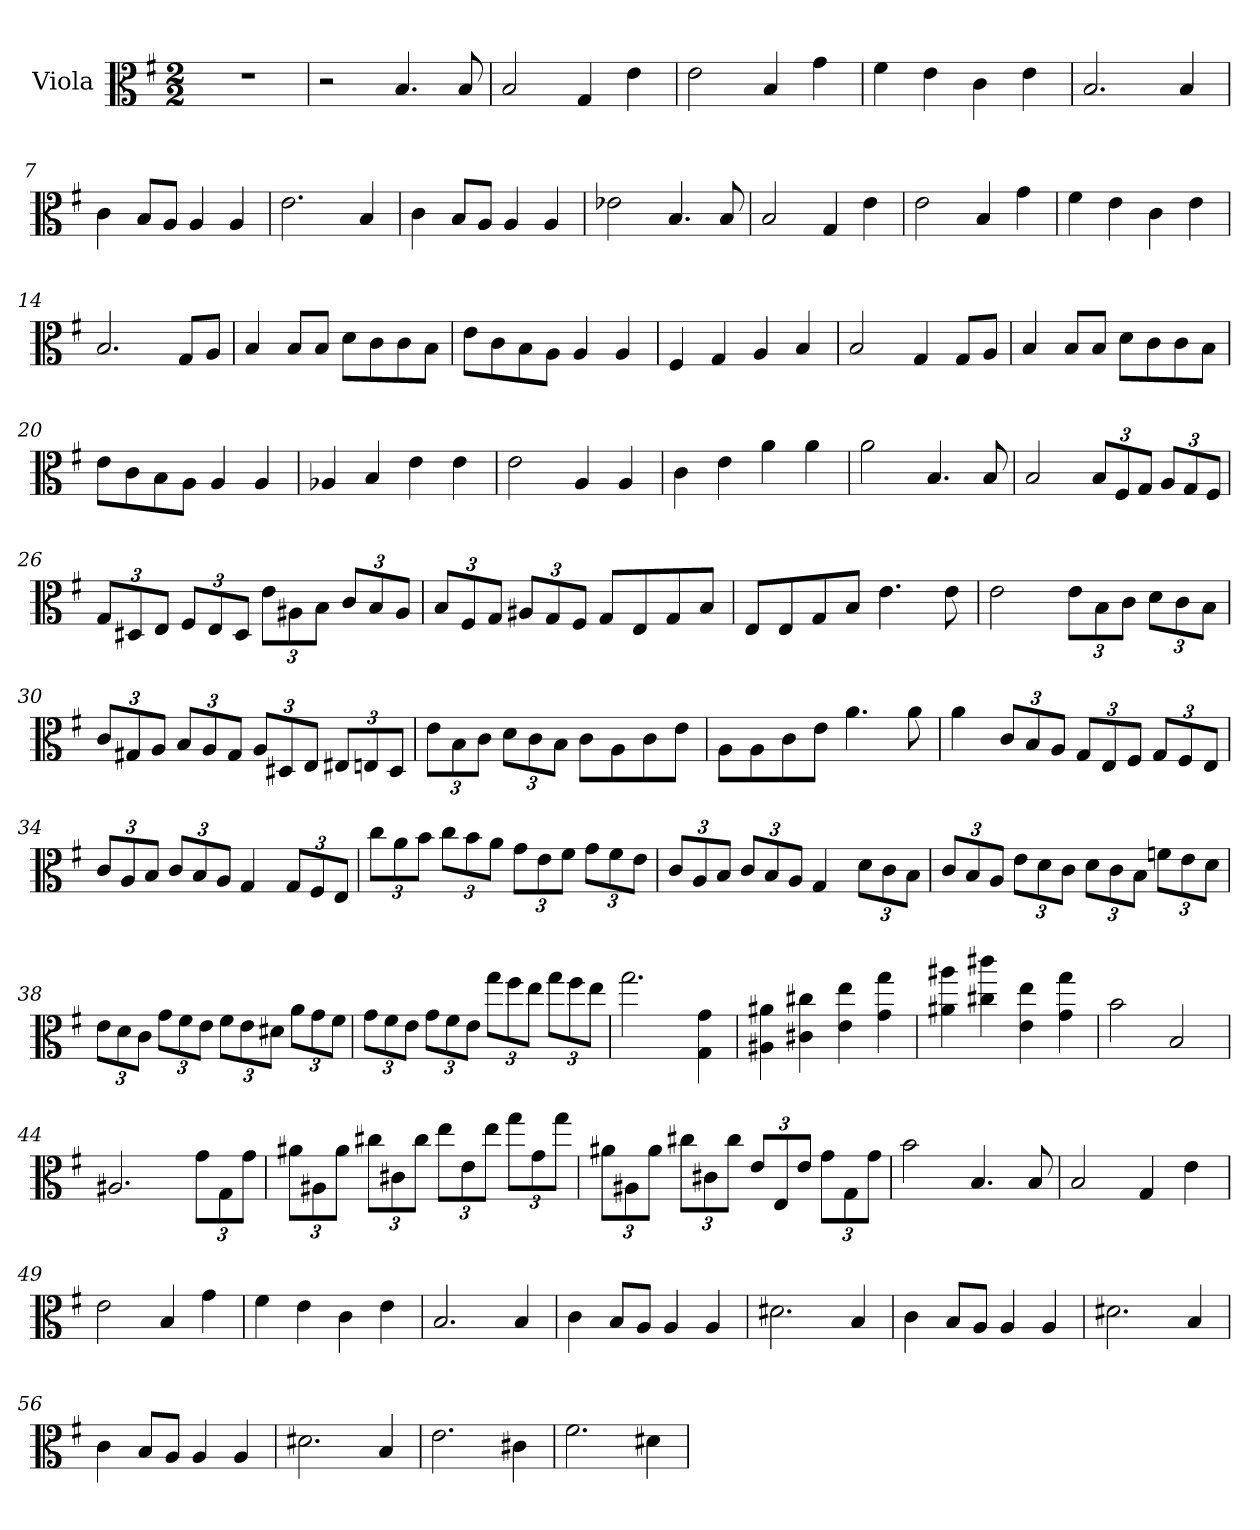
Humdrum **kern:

**kern
*part1
*staff1
*I"Viola
*I'Vla.
*clefC3
*k[f#]
*M2/2
*MM200
=1
1r
=2
2r
4.B/
8B/
=3
2B/
4G/
4e\
=4
2e\
4B/
4g\
=5
4f#\
4e\
4c\
4e\
=6
2.B/
4B/
=7
4c\
8B/L
8A/J
4A/
4A/
!!LO:LB:g=z
=8
2.e\
4B/
=9
4c\
8B/L
8A/J
4A/
4A/
=10
2e-X\
4.B/
8B/
=11
2B/
4G/
4e\
=12
2e\
4B/
4g\
=13
4f#\
4e\
4c\
4e\
=14
2.B/
8G/L
8A/J
=15
4B/
8B/L
8B/J
8d\L
8c\
8c\
8B\J
=16
8e\L
8c\
8B\
8A\J
4A/
4A/
!!LO:LB:g=z
=17
4F#/
4G/
4A/
4B/
=18
2B/
4G/
8G/L
8A/J
=19
4B/
8B/L
8B/J
8d\L
8c\
8c\
8B\J
=20
8e\L
8c\
8B\
8A\J
4A/
4A/
=21
4A-X/
4B/
4e\
4e\
=22
2e\
4A/
4A/
=23
4c\
4e\
4a\
4a\
=24
2a\
4.B/
8B/
!!LO:LB:g=z
=25
2B/
*Xbrackettup
12B/L
12F#/
12G/J
12A/L
12G/
12F#/J
=26
12G/L
12D#X/
12E/J
12F#/L
12E/
12D#/J
12e\L
12A#X\
12B\J
12c/L
12B/
12A#/J
=27
12B/L
12F#/
12G/J
12A#X/L
12G/
12F#/J
8G/L
8E/
8G/
8B/J
=28
8E/L
8E/
8G/
8B/J
4.e\
8e\
=29
2e\
12e\L
12B\
12c\J
12d\L
12c\
12B\J
!!LO:LB:g=z
=30
12c/L
12G#X/
12A/J
12B/L
12A/
12G#/J
12A/L
12D#X/
12E/J
12E#X/L
12En/
12D#/J
=31
12e\L
12B\
12c\J
12d\L
12c\
12B\J
8c\L
8A\
8c\
8e\J
=32
8A\L
8A\
8c\
8e\J
4.a\
8a\
=33
4a\
12c/L
12B/
12A/J
12G/L
12E/
12F#/J
12G/L
12F#/
12E/J
=34
12c/L
12A/
12B/J
12c/L
12B/
12A/J
4G/
12G/L
12F#/
12E/J
!!LO:LB:g=z
=35
12cc\L
12a\
12b\J
12cc\L
12b\
12a\J
12g\L
12e\
12f#\J
12g\L
12f#\
12e\J
=36
12c/L
12A/
12B/J
12c/L
12B/
12A/J
4G/
12d\L
12c\
12B\J
=37
12c/L
12B/
12A/J
12e\L
12d\
12c\J
12d\L
12c\
12B\J
12fn\L
12e\
12d\J
=38
12e\L
12d\
12c\J
12g\L
12f#\
12e\J
12f#\L
12e\
12d#X\J
12a\L
12g\
12f#\J
!!LO:LB:g=z
=39
12g\L
12f#\
12e\J
12g\L
12f#\
12e\J
12gg\L
12ff#\
12ee\J
12gg\L
12ff#\
12ee\J
=40
2.gg\
4G\ 4g\
=41
4A#X\ 4a#X\
4c#X\ 4cc#X\
4e\ 4ee\
4g\ 4gg\
=42
4a#X\ 4aa#X\
4cc#X\ 4ccc#X\
4e\ 4ee\
4g\ 4gg\
=43
2b\
2B/
=44
2.A#X/
12g\L
12G\
12g\J
=45
12a#X\L
12A#X\
12a#\J
12cc#X\L
12c#X\
12cc#\J
12ee\L
12e\
12ee\J
12gg\L
12g\
12gg\J
!!LO:LB:g=z
=46
12a#X\L
12A#X\
12a#\J
12cc#X\L
12c#X\
12cc#\J
12e/L
12E/
12e/J
12g\L
12G\
12g\J
=47
2b\
4.B/
8B/
=48
2B/
4G/
4e\
=49
2e\
4B/
4g\
=50
4f#\
4e\
4c\
4e\
=51
2.B/
4B/
=52
4c\
8B/L
8A/J
4A/
4A/
=53
2.d#X\
4B/
=54
4c\
8B/L
8A/J
4A/
4A/
=55
2.d#X\
4B/
=56
4c\
8B/L
8A/J
4A/
4A/
=57
2.d#X\
4B/
=58
2.e\
4c#X\
=59
2.f#\
4d#X\
=
*-
